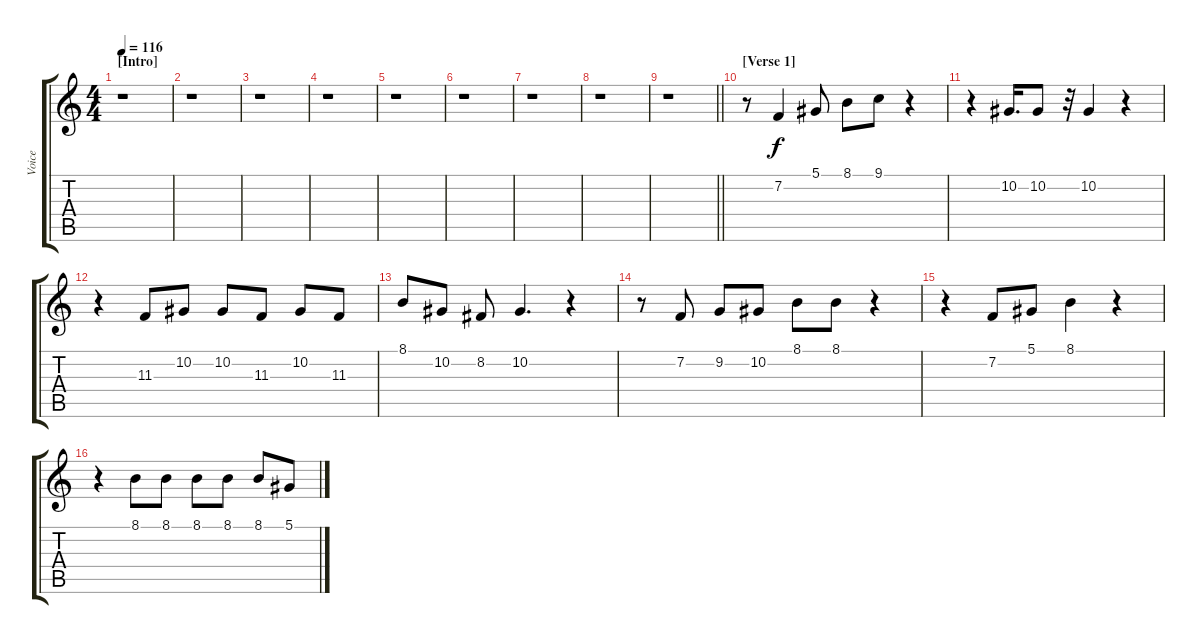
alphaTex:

\track ("Voice" "Voice") {instrument flute}
\staff {score tabs}
\tuning (Eb4 Bb3 Gb3 Db3 Ab2 Eb2) {hide}
\ts (4 4)
\section ("" "[Intro]")
\tempo 116
\clef g2
\ks c
r.1{dy f instrument flute} |
r.1 |
r.1 |
r.1 |
r.1 |
r.1 |
r.1 |
r.1 |
\barLineRight lightlight
r.1 |
\section ("" "[Verse 1]")
r.8 7.2.4 5.1.8 8.1.8 9.1.8 r.4 |
r.4 10.2.16{d} 10.2.8 r.32 10.2.4 r.4 |
r.4 11.3.8 10.2.8 10.2.8 11.3.8 10.2.8 11.3.8 |
8.1.8 10.2.8 8.2.8 10.2.4{d} r.4 |
r.8 7.2.8 9.2.8 10.2.8 8.1.8 8.1.8 r.4 |
r.4 7.2.8 5.1.8 8.1.4 r.4 |
r.4 8.1.8 8.1.8 8.1.8 8.1.8 8.1.8 5.1.8
